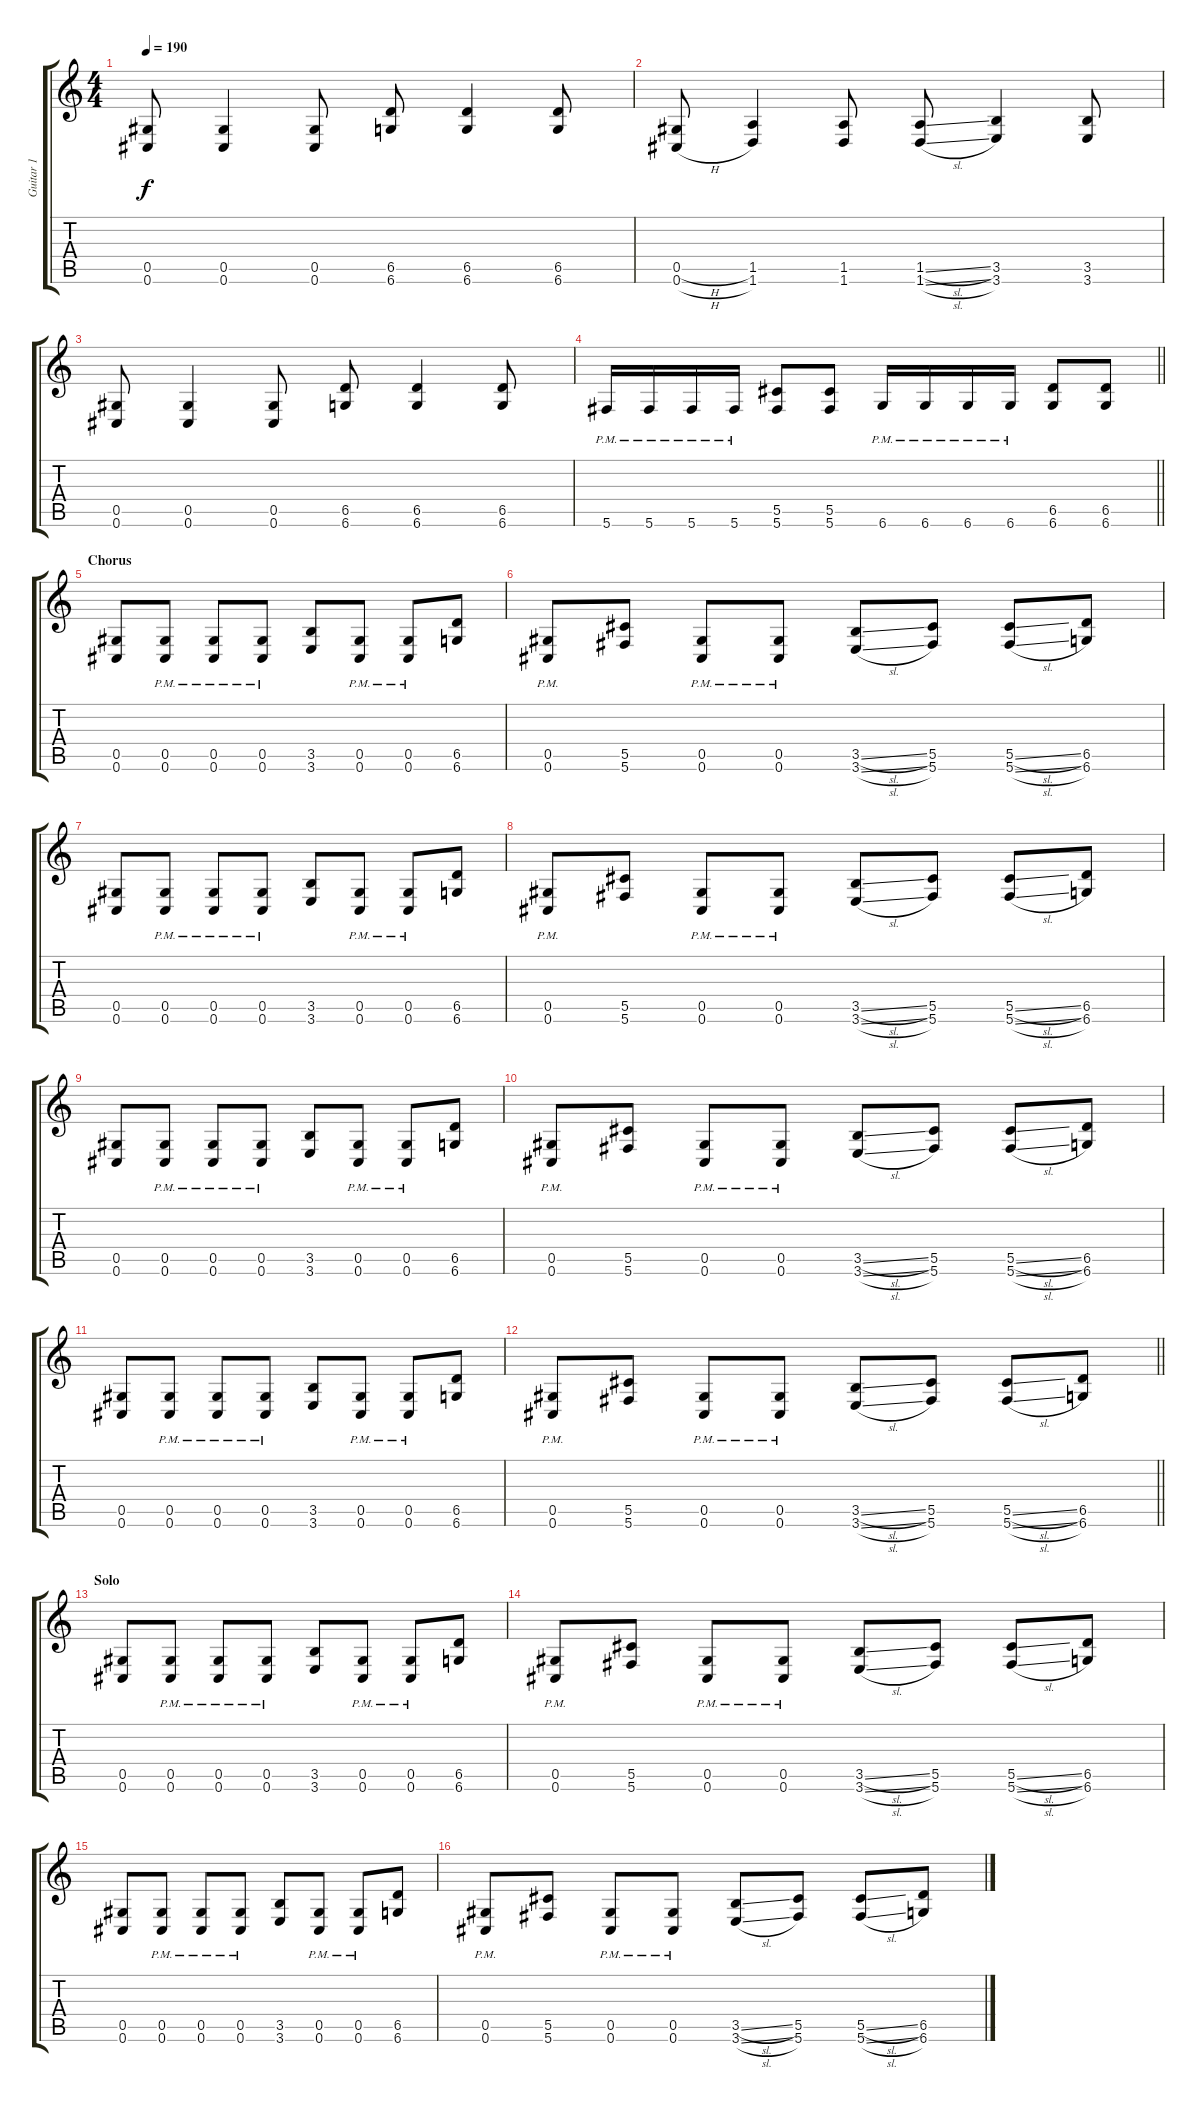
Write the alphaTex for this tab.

\track ("Guitar 1" "Guitar 1") {instrument distortionguitar}
\staff {score tabs}
\tuning (Eb4 Bb3 Gb3 Db3 Ab2 Db2) {hide}
\ts (4 4)
\tempo 190
\clef g2
\ks c
(0.5 0.6).8{dy f} (0.5 0.6).4 (0.5 0.6).8 (6.5 6.6).8 (6.5 6.6).4 (6.5 6.6).8 |
(0.5{h} 0.6{h}).8 (1.5 1.6).4 (1.5 1.6).8 (1.5{sl} 1.6{sl}).8 (3.5 3.6).4 (3.5 3.6).8 |
(0.5 0.6).8 (0.5 0.6).4 (0.5 0.6).8 (6.5 6.6).8 (6.5 6.6).4 (6.5 6.6).8 |
\barLineRight lightlight
5.6{pm}.16 5.6{pm}.16 5.6{pm}.16 5.6{pm}.16 (5.5 5.6).8 (5.5 5.6).8 6.6{pm}.16 6.6{pm}.16 6.6{pm}.16 6.6{pm}.16 (6.5 6.6).8 (6.5 6.6).8 |
\section ("" "Chorus")
(0.5 0.6).8 (0.5{pm} 0.6{pm}).8 (0.5{pm} 0.6{pm}).8 (0.5{pm} 0.6{pm}).8 (3.5 3.6).8 (0.5{pm} 0.6{pm}).8 (0.5{pm} 0.6{pm}).8 (6.5 6.6).8 |
(0.5{pm} 0.6{pm}).8 (5.5 5.6).8 (0.5{pm} 0.6{pm}).8 (0.5{pm} 0.6{pm}).8 (3.5{sl} 3.6{sl}).8 (5.5 5.6).8 (5.5{sl} 5.6{sl}).8 (6.5 6.6).8 |
(0.5 0.6).8 (0.5{pm} 0.6{pm}).8 (0.5{pm} 0.6{pm}).8 (0.5{pm} 0.6{pm}).8 (3.5 3.6).8 (0.5{pm} 0.6{pm}).8 (0.5{pm} 0.6{pm}).8 (6.5 6.6).8 |
(0.5{pm} 0.6{pm}).8 (5.5 5.6).8 (0.5{pm} 0.6{pm}).8 (0.5{pm} 0.6{pm}).8 (3.5{sl} 3.6{sl}).8 (5.5 5.6).8 (5.5{sl} 5.6{sl}).8 (6.5 6.6).8 |
(0.5 0.6).8 (0.5{pm} 0.6{pm}).8 (0.5{pm} 0.6{pm}).8 (0.5{pm} 0.6{pm}).8 (3.5 3.6).8 (0.5{pm} 0.6{pm}).8 (0.5{pm} 0.6{pm}).8 (6.5 6.6).8 |
(0.5{pm} 0.6{pm}).8 (5.5 5.6).8 (0.5{pm} 0.6{pm}).8 (0.5{pm} 0.6{pm}).8 (3.5{sl} 3.6{sl}).8 (5.5 5.6).8 (5.5{sl} 5.6{sl}).8 (6.5 6.6).8 |
(0.5 0.6).8 (0.5{pm} 0.6{pm}).8 (0.5{pm} 0.6{pm}).8 (0.5{pm} 0.6{pm}).8 (3.5 3.6).8 (0.5{pm} 0.6{pm}).8 (0.5{pm} 0.6{pm}).8 (6.5 6.6).8 |
\barLineRight lightlight
(0.5{pm} 0.6{pm}).8 (5.5 5.6).8 (0.5{pm} 0.6{pm}).8 (0.5{pm} 0.6{pm}).8 (3.5{sl} 3.6{sl}).8 (5.5 5.6).8 (5.5{sl} 5.6{sl}).8 (6.5 6.6).8 |
\section ("" "Solo")
(0.5 0.6).8 (0.5{pm} 0.6{pm}).8 (0.5{pm} 0.6{pm}).8 (0.5{pm} 0.6{pm}).8 (3.5 3.6).8 (0.5{pm} 0.6{pm}).8 (0.5{pm} 0.6{pm}).8 (6.5 6.6).8 |
(0.5{pm} 0.6{pm}).8 (5.5 5.6).8 (0.5{pm} 0.6{pm}).8 (0.5{pm} 0.6{pm}).8 (3.5{sl} 3.6{sl}).8 (5.5 5.6).8 (5.5{sl} 5.6{sl}).8 (6.5 6.6).8 |
(0.5 0.6).8 (0.5{pm} 0.6{pm}).8 (0.5{pm} 0.6{pm}).8 (0.5{pm} 0.6{pm}).8 (3.5 3.6).8 (0.5{pm} 0.6{pm}).8 (0.5{pm} 0.6{pm}).8 (6.5 6.6).8 |
(0.5{pm} 0.6{pm}).8 (5.5 5.6).8 (0.5{pm} 0.6{pm}).8 (0.5{pm} 0.6{pm}).8 (3.5{sl} 3.6{sl}).8 (5.5 5.6).8 (5.5{sl} 5.6{sl}).8 (6.5 6.6).8
